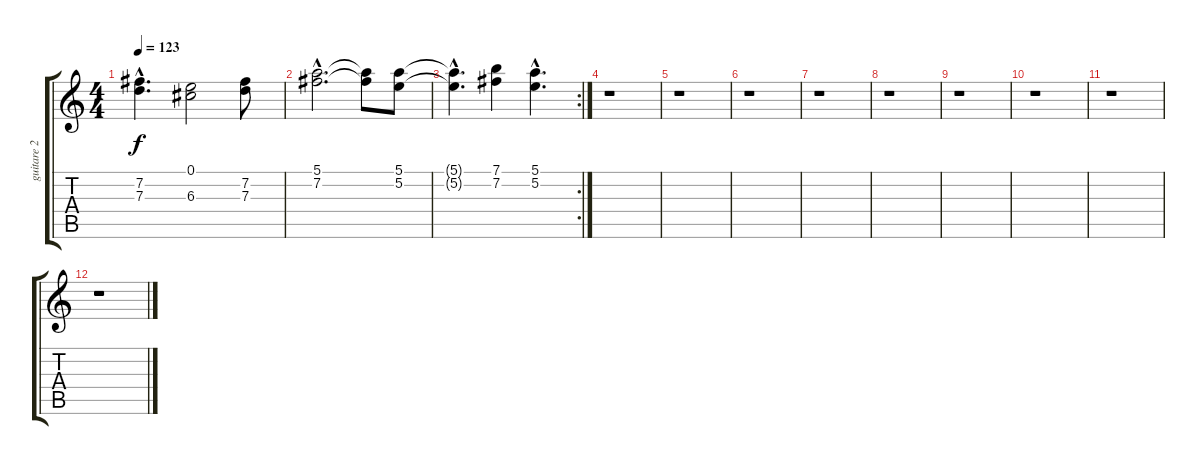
\track ("guitare 2" "guitare 2") {instrument acousticguitarsteel}
\staff {score tabs}
\tuning (E4 B3 G3 D3 A2 E2) {hide}
\ts (4 4)
\tempo 123
\clef g2
\ks c
(7.2{hac t} 7.3{hac t}).4{d dy f} (0.1 6.3).2 (7.2 7.3).8 |
(5.1{hac} 7.2{hac}).2{d} (5.1{t} 7.2{t}).8 (5.1 5.2).8 |
\rc 2
(5.1{hac t} 5.2{hac t}).4{d} (7.1 7.2).4 (5.1{hac} 5.2{hac}).4{d} |
r.1 |
r.1 |
r.1 |
r.1 |
r.1 |
r.1 |
r.1 |
r.1 |
r.1
